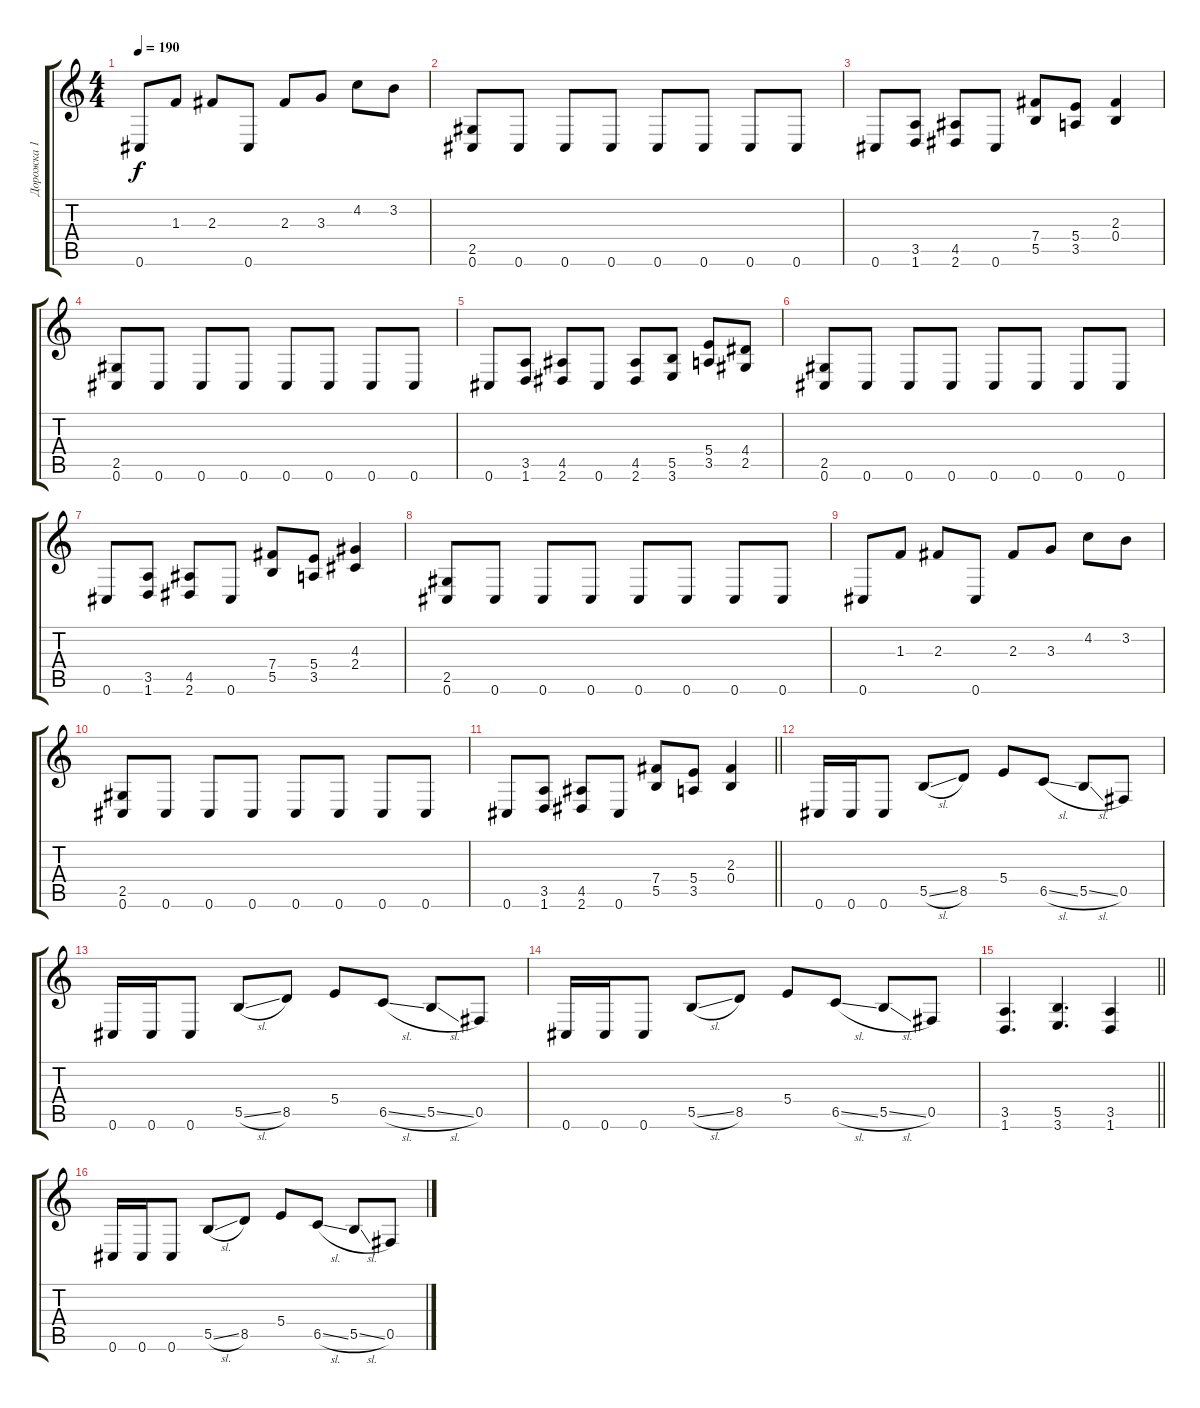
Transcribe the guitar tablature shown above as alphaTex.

\track ("Дорожка 1" "Дорожка 1") {instrument overdrivenguitar}
\staff {score tabs}
\tuning (Db4 Ab3 E3 B2 Gb2 Db2) {hide}
\ts (4 4)
\tempo 190
\clef g2
\ks c
0.6.8{dy f} 1.3.8 2.3.8 0.6.8 2.3.8 3.3.8 4.2.8 3.2.8 |
(2.5 0.6).8 0.6.8 0.6.8 0.6.8 0.6.8 0.6.8 0.6.8 0.6.8 |
0.6.8 (3.5 1.6).8 (4.5 2.6).8 0.6.8 (7.4 5.5).8 (5.4 3.5).8 (2.3 0.4).4 |
(2.5 0.6).8 0.6.8 0.6.8 0.6.8 0.6.8 0.6.8 0.6.8 0.6.8 |
0.6.8 (3.5 1.6).8 (4.5 2.6).8 0.6.8 (4.5 2.6).8 (5.5 3.6).8 (5.4 3.5).8 (4.4 2.5).8 |
(2.5 0.6).8 0.6.8 0.6.8 0.6.8 0.6.8 0.6.8 0.6.8 0.6.8 |
0.6.8 (3.5 1.6).8 (4.5 2.6).8 0.6.8 (7.4 5.5).8 (5.4 3.5).8 (4.3 2.4).4 |
(2.5 0.6).8 0.6.8 0.6.8 0.6.8 0.6.8 0.6.8 0.6.8 0.6.8 |
0.6.8 1.3.8 2.3.8 0.6.8 2.3.8 3.3.8 4.2.8 3.2.8 |
(2.5 0.6).8 0.6.8 0.6.8 0.6.8 0.6.8 0.6.8 0.6.8 0.6.8 |
\barLineRight lightlight
0.6.8 (3.5 1.6).8 (4.5 2.6).8 0.6.8 (7.4 5.5).8 (5.4 3.5).8 (2.3 0.4).4 |
0.6.16 0.6.16 0.6.8 5.5{sl}.8 8.5.8 5.4.8 6.5{sl}.8 5.5{sl}.8 0.5.8 |
0.6.16 0.6.16 0.6.8 5.5{sl}.8 8.5.8 5.4.8 6.5{sl}.8 5.5{sl}.8 0.5.8 |
0.6.16 0.6.16 0.6.8 5.5{sl}.8 8.5.8 5.4.8 6.5{sl}.8 5.5{sl}.8 0.5.8 |
\barLineRight lightlight
(3.5 1.6).4{d} (5.5 3.6).4{d} (3.5 1.6).4 |
0.6.16 0.6.16 0.6.8 5.5{sl}.8 8.5.8 5.4.8 6.5{sl}.8 5.5{sl}.8 0.5.8
